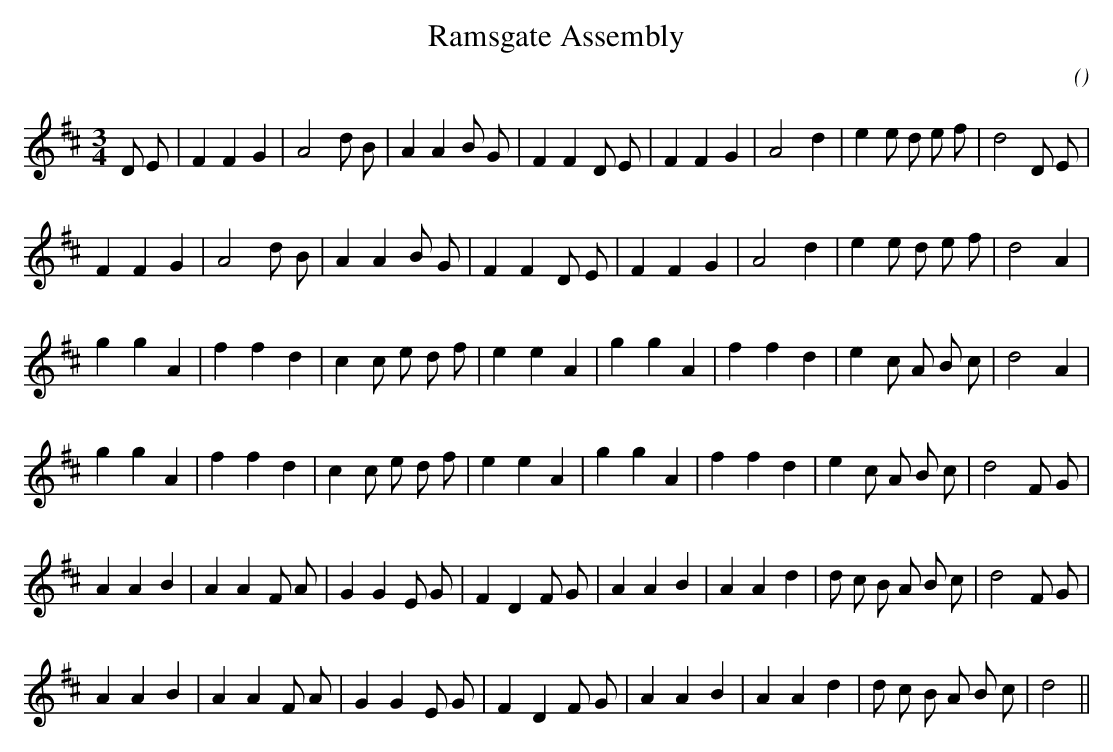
X:1
T: Ramsgate Assembly
C:
O:
M:3/4
K:D
K:D
M:3/4
L:1/16
D2 E2 |F4 F4 G4 |A8 d2 B2 |A4 A4 B2 G2 |F4 F4 D2 E2 |F4 F4 G4 |A8 d4 |e4 e2 d2 e2 f2 |d8 D2 E2 |
F4 F4 G4 |A8 d2 B2 |A4 A4 B2 G2 |F4 F4 D2 E2 |F4 F4 G4 |A8 d4 |e4 e2 d2 e2 f2 |d8 A4 |
g4 g4 A4 |f4 f4 d4 |c4 c2 e2 d2 f2 |e4 e4 A4 |g4 g4 A4 |f4 f4 d4 |e4 c2 A2 B2 c2 |d8 A4 |
g4 g4 A4 |f4 f4 d4 |c4 c2 e2 d2 f2 |e4 e4 A4 |g4 g4 A4 |f4 f4 d4 |e4 c2 A2 B2 c2 |d8 F2 G2 |
A4 A4 B4 |A4 A4 F2 A2 |G4 G4 E2 G2 |F4 D4 F2 G2 |A4 A4 B4 |A4 A4 d4 |d2 c2 B2 A2 B2 c2 |d8 F2 G2 |
A4 A4 B4 |A4 A4 F2 A2 |G4 G4 E2 G2 |F4 D4 F2 G2 |A4 A4 B4 |A4 A4 d4 |d2 c2 B2 A2 B2 c2 |d8 ||
